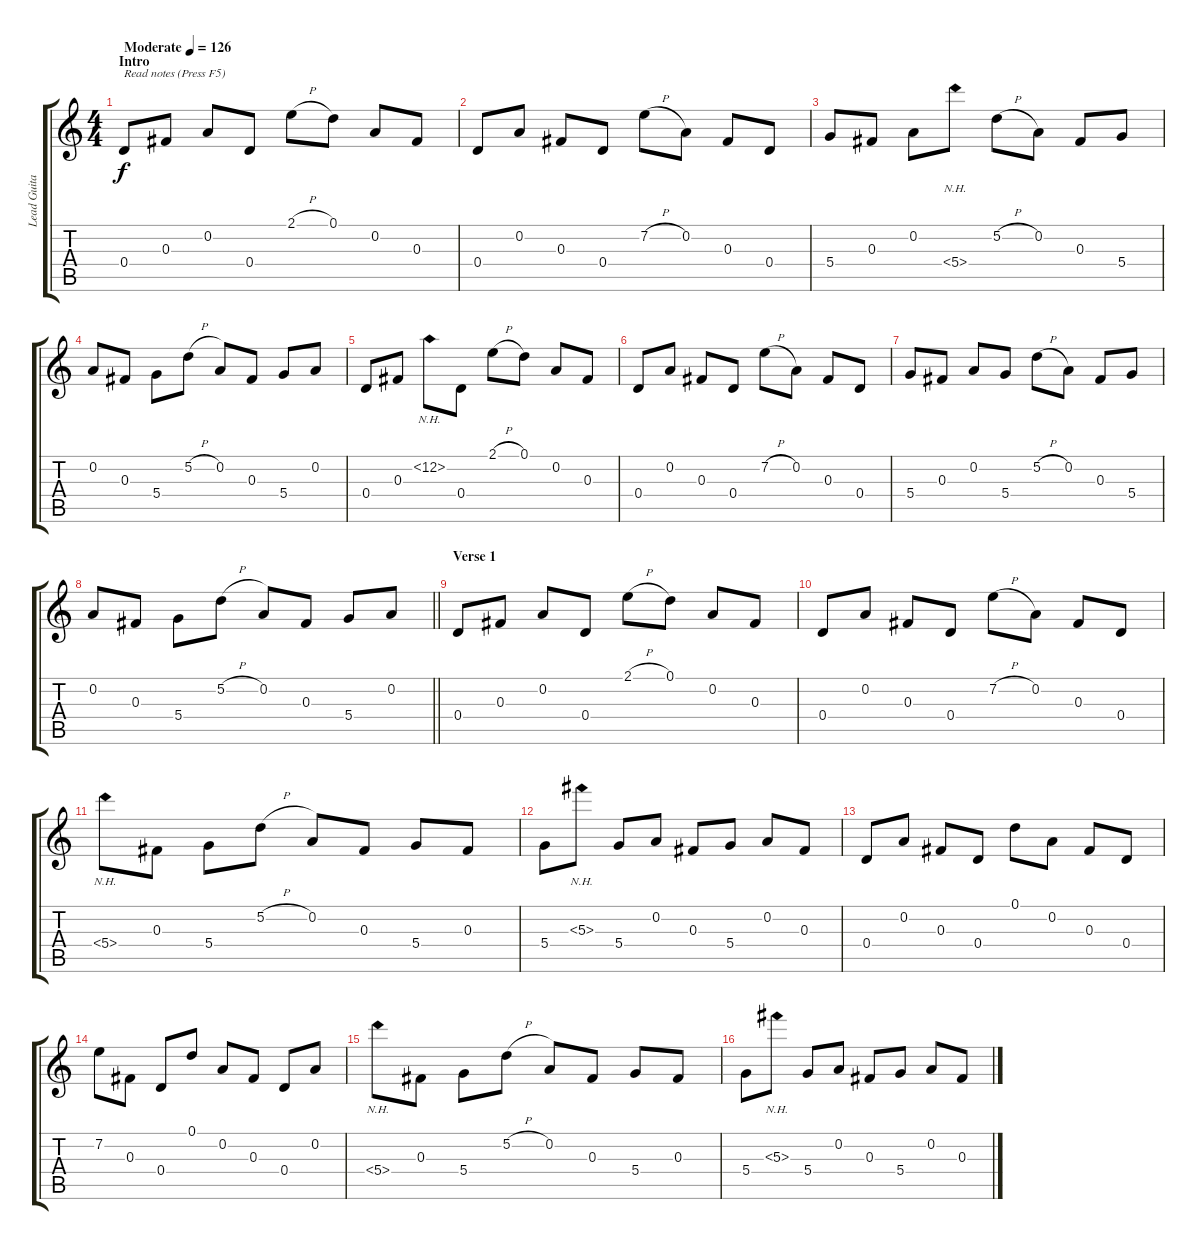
\track ("Lead Guitar" "Lead Guita") {instrument acousticguitarsteel}
\staff {score tabs}
\tuning (D4 A3 Gb3 D3 A2 D2) {hide}
\ts (4 4)
\section ("" "Intro")
\tempo (126 "Moderate")
\clef g2
\ks c
0.4.8{txt "Read notes (Press F5)" dy f instrument acousticguitarsteel} 0.3.8 0.2.8 0.4.8 2.1{h}.8 0.1.8 0.2.8 0.3.8 |
0.4.8 0.2.8 0.3.8 0.4.8 7.2{h}.8 0.2.8 0.3.8 0.4.8 |
5.4.8 0.3.8 0.2.8 5.4{nh}.8 5.2{h}.8 0.2.8 0.3.8 5.4.8 |
0.2.8 0.3.8 5.4.8 5.2{h}.8 0.2.8 0.3.8 5.4.8 0.2.8 |
0.4.8 0.3.8 12.2{nh}.8 0.4.8 2.1{h}.8 0.1.8 0.2.8 0.3.8 |
0.4.8 0.2.8 0.3.8 0.4.8 7.2{h}.8 0.2.8 0.3.8 0.4.8 |
5.4.8 0.3.8 0.2.8 5.4.8 5.2{h}.8 0.2.8 0.3.8 5.4.8 |
\barLineRight lightlight
0.2.8 0.3.8 5.4.8 5.2{h}.8 0.2.8 0.3.8 5.4.8 0.2.8 |
\section ("" "Verse 1")
0.4.8 0.3.8 0.2.8 0.4.8 2.1{h}.8 0.1.8 0.2.8 0.3.8 |
0.4.8 0.2.8 0.3.8 0.4.8 7.2{h}.8 0.2.8 0.3.8 0.4.8 |
5.4{nh}.8 0.3.8 5.4.8 5.2{h}.8 0.2.8 0.3.8 5.4.8 0.3.8 |
5.4.8 5.3{nh}.8 5.4.8 0.2.8 0.3.8 5.4.8 0.2.8 0.3.8 |
0.4.8 0.2.8 0.3.8 0.4.8 0.1.8 0.2.8 0.3.8 0.4.8 |
7.2.8 0.3.8 0.4.8 0.1.8 0.2.8 0.3.8 0.4.8 0.2.8 |
5.4{nh}.8 0.3.8 5.4.8 5.2{h}.8 0.2.8 0.3.8 5.4.8 0.3.8 |
5.4.8 5.3{nh}.8 5.4.8 0.2.8 0.3.8 5.4.8 0.2.8 0.3.8
